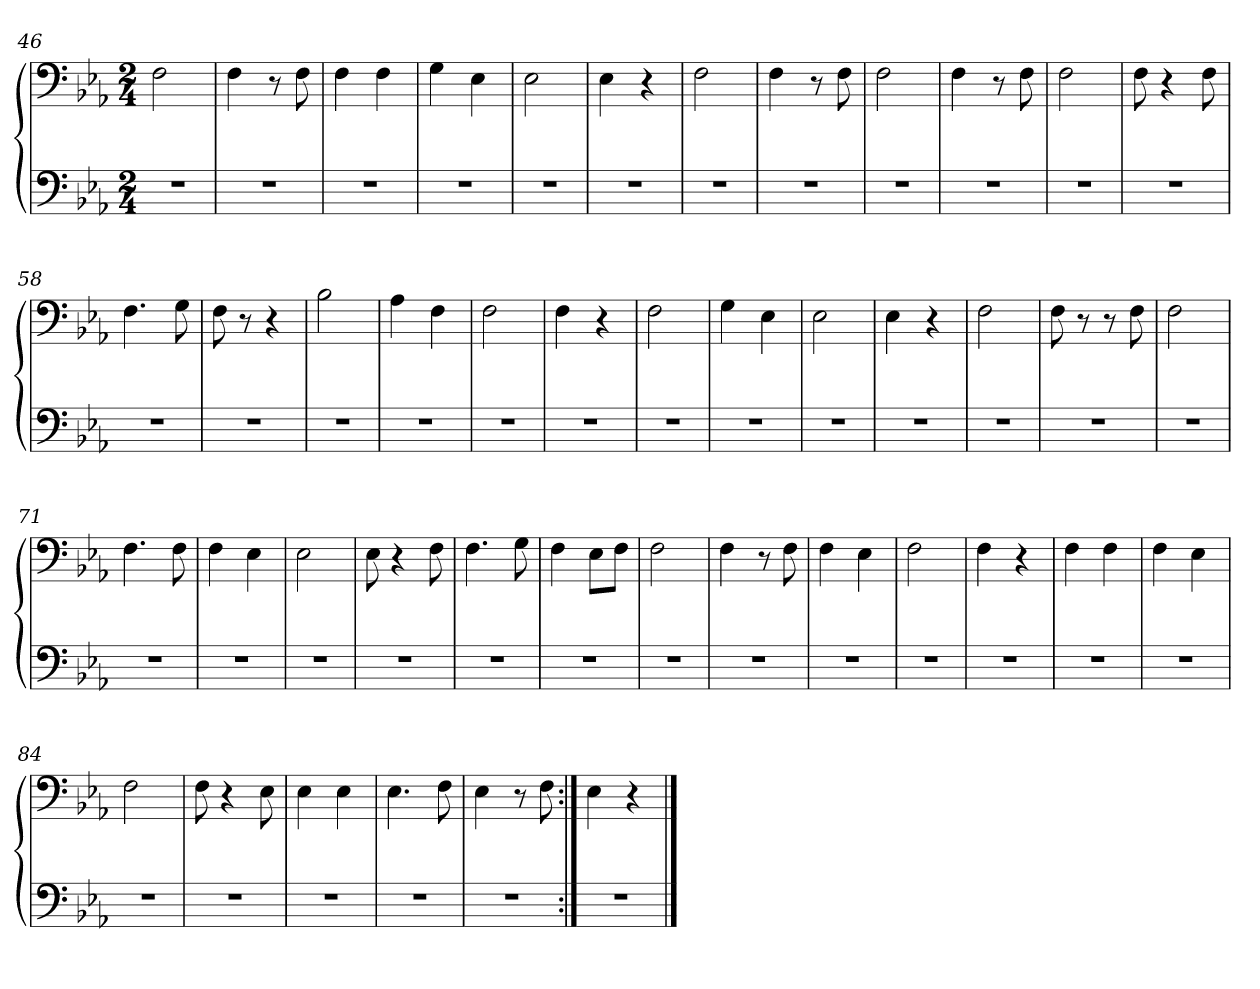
**kern	**kern
*part1	*part1
*staff2	*staff1
*clefF4	*clefF4
*k[b-e-a-]	*k[b-e-a-]
*M2/4	*M2/4
=46	=46
2r	2F\
=47	=47
2r	4F\
.	8r
.	8F\
=48	=48
2r	4F\
.	4F\
=49	=49
2r	4G\
.	4E-\
=50	=50
2r	2E-\
=51	=51
2r	4E-\
.	4r
=52	=52
2r	2F\
=53	=53
2r	4F\
.	8r
.	8F\
=54	=54
2r	2F\
=55	=55
2r	4F\
.	8r
.	8F\
=56	=56
2r	2F\
=57	=57
2r	8F\
.	4r
.	8F\
=58	=58
2r	4.F\
.	8G\
=59	=59
2r	8F\
.	8r
.	4r
=60	=60
2r	2B-\
=61	=61
2r	4A-\
.	4F\
=62	=62
2r	2F\
=63	=63
2r	4F\
.	4r
=64	=64
2r	2F\
=65	=65
2r	4G\
.	4E-\
=66	=66
2r	2E-\
=67	=67
2r	4E-\
.	4r
=68	=68
2r	2F\
=69	=69
2r	8F\
.	8r
.	8r
.	8F\
=70	=70
2r	2F\
=71	=71
2r	4.F\
.	8F\
=72	=72
2r	4F\
.	4E-\
=73	=73
2r	2E-\
=74	=74
2r	8E-\
.	4r
.	8F\
=75	=75
2r	4.F\
.	8G\
=76	=76
2r	4F\
.	8E-\L
.	8F\J
=77	=77
2r	2F\
=78	=78
2r	4F\
.	8r
.	8F\
=79	=79
2r	4F\
.	4E-\
=80	=80
2r	2F\
=81	=81
2r	4F\
.	4r
=82	=82
2r	4F\
.	4F\
=83	=83
2r	4F\
.	4E-\
=84	=84
2r	2F\
=85	=85
2r	8F\
.	4r
.	8E-\
=86	=86
2r	4E-\
.	4E-\
=87	=87
2r	4.E-\
.	8F\
=88	=88
2r	4E-\
.	8r
.	8F\
=89:|!	=89:|!
2r	4E-\
.	4r
==	==
*-	*-
